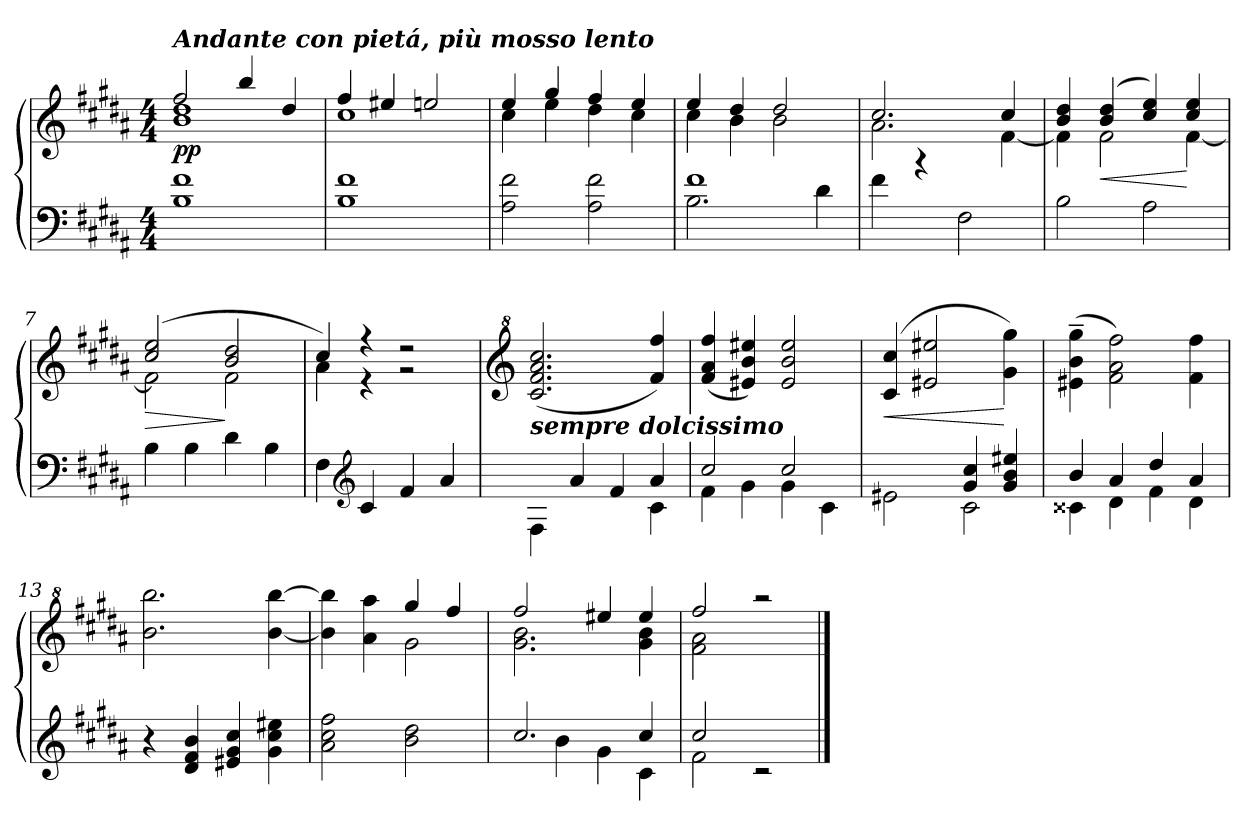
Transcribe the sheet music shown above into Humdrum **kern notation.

**kern	**kern	**dynam
*part1	*part1	*part1
*staff2	*staff1	*staff1/2
*clefF4	*clefG2	*
*k[f#c#g#d#a#]	*k[f#c#g#d#a#]	*
*B:	*B:	*
*M4/4	*M4/4	*
=1	=1	=1
*	*^	*
!	!LO:TX:a:Bi:t=Andante con pietá, più mosso lento	!	!
!	!	!	!LO:DY:b
1B 1f#	2ff#/	1b 1dd#	pp
.	4bb/	.	.
.	4dd#/	.	.
=2	=2	=2	=2
1B 1f#	4ff#/	1cc#	.
.	4ee#X/	.	.
.	2een/	.	.
=3	=3	=3	=3
2A#\ 2f#\	4ee/	4cc#\	.
.	4gg#/	4ee\	.
2A#\ 2f#\	4ff#/	4dd#\	.
.	4ee/	4cc#\	.
=4	=4	=4	=4
*^	*	*	*
1f#	2.B\	4ee/	4cc#\	.
.	.	4dd#/	4b\	.
.	.	2dd#/	2b\	.
.	4d#\	.	.	.
*v	*v	*	*	*
!!LO:LB:g=z	!!
=5	=5	=5	=5
4f#\	2.cc#/	2.a#\	.
4rb	.	.	.
2F#\	.	.	.
.	4cc#/	[<4f#\	.
=6	=6	=6	=6
2B\	4b/ 4dd#/	4f#\]	.
!	!	!	!LO:HP:b
.	(>4b/ 4dd#/	2f#\	<
2A#\	4cc#/ 4ee/)	.	.
.	4cc#/ 4ee/	[<4f#\	[
=7	=7	=7	=7
!	!	!	!LO:HP:b
4B\	(>2cc#/ 2ee/	2f#\]	>
4B\	.	.	.
4d#\	2b/ 2dd#/	2f#\	]
4B\	.	.	.
=8	=8	=8	=8
4F#\	4cc#/)	4a#\	.
*clefG2	*	*	*
4c#/	4r	4r	.
4f#/	2r	2r	.
4a#/	.	.	.
*	*v	*v	*
!!LO:LB:g=z
=9	=9	=9
*	*clefG^2	*
*^	*	*
!	!	!LO:TX:b:Bi:t=sempre dolcissimo	!
4F#\	2ryy	(<2.cc#/ 2.ff#/ 2.aa#/ 2.ccc#/	.
4a#/	.	.	.
4f#/	4ryy	.	.
4a#/	4c#\	4ff#/ 4fff#/)	.
=10	=10	=10	=10
2cc#/	4f#\	(<4ff#/ 4aa#/ 4fff#/	.
.	4g#\	4ee#X/ 4bb/ 4eee#X/)	.
2cc#/	4g#\	2ee#/ 2bb/ 2eee#/	.
.	4c#\	.	.
=11	=11	=11	=11
!	!	!	!LO:HP:b
2e#X\	2ryy	(>4cc#/ 4ccc#/	<
.	.	2ee#X/ 2eee#X/	.
4g#/ 4cc#/	2c#\	.	.
4g#/ 4b/ 4ee#X/	.	4gg#\ 4ggg#\)	[
=12	=12	=12	=12
4b/	4c##X\	(>4ee#X\~> 4bb\~> 4ggg#\~>	.
4a#/	4d#\	2ff#\ 2aa#\ 2fff#\)	.
4dd#/	4f#\	.	.
4a#/	4d#\	4ff#\ 4fff#\	.
*v	*v	*	*
!!LO:LB:g=z
=13	=13	=13
4r	2.bb\ 2.bbb\	.
4d#/ 4f#/ 4b/	.	.
4e#X/ 4g#/ 4cc#/	.	.
4g#\ 4cc#\ 4ee#X\	[4bb\ [4bbb\	.
=14	=14	=14
*	*^	*
2a#\ 2cc#\ 2ff#\	4bb\] 4bbb\]	2ryy	.
.	4aa#\ 4aaa#\	.	.
2b\ 2dd#\	4ggg#/	2gg#\	.
.	4fff#/	.	.
=15	=15	=15	=15
*^	*	*	*
2.cc#/	4cc#\yy	2fff#/	2.gg#\ 2.bb\	.
.	4b\	.	.	.
.	4g#\	4eee#X/	.	.
4cc#/	4c#\	4eee#/	4gg#\ 4bb\	.
=16	=16	=16	=16	=16
2cc#/	2f#\	2fff#/	2ff#\ 2aa#\	.
2ryy	2rc	2raaa	2ryy	.
*v	*v	*	*	*
*	*v	*v	*
==	==	==
*-	*-	*-
